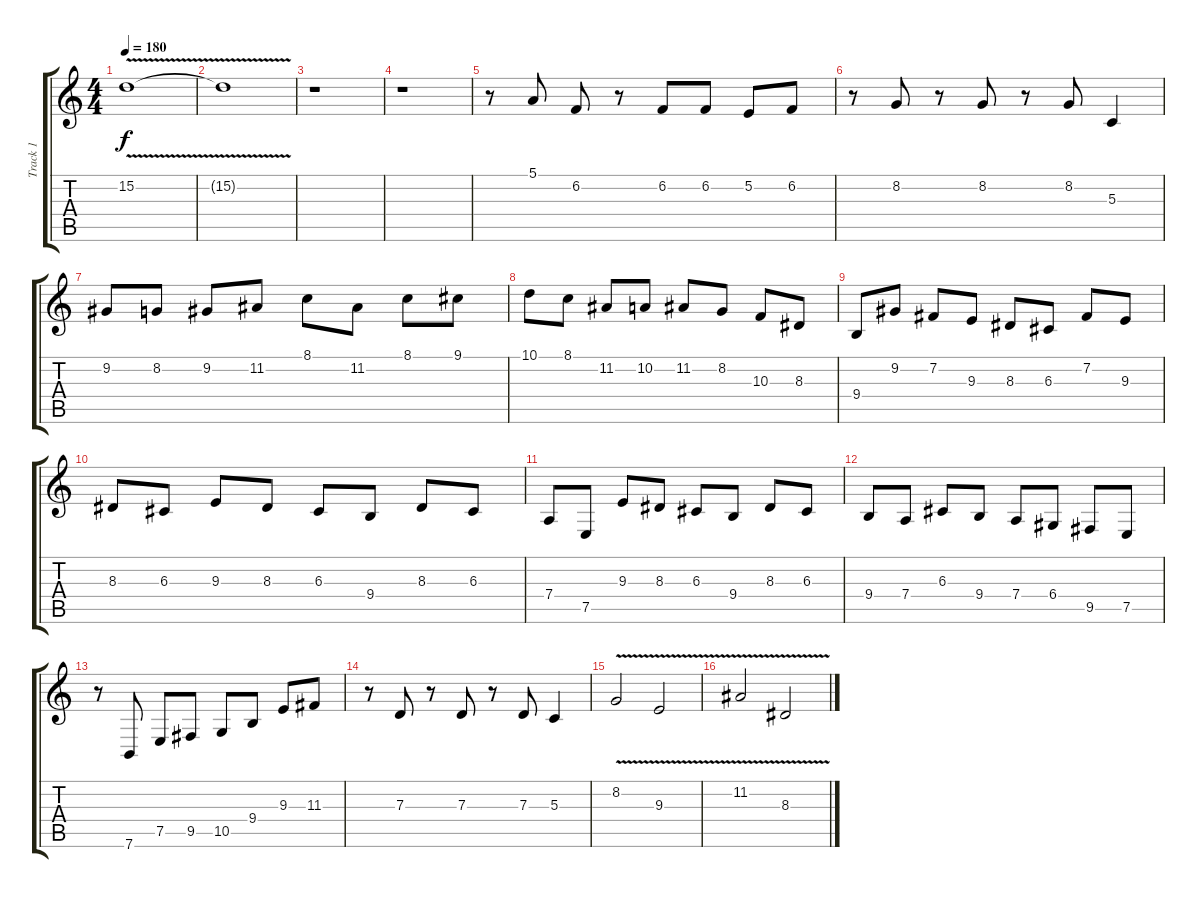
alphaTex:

\track ("Track 1" "Track 1") {instrument violin}
\staff {score tabs}
\tuning (E4 B3 G3 D3 A2 E2) {hide}
\ts (4 4)
\tempo 180
\clef g2
\ks c
15.2{v}.1{dy f} |
15.2{t}.1{volume 0} |
r.1{volume 13} |
r.1 |
r.8 5.1.8 6.2.8 r.8 6.2.8 6.2.8 5.2.8 6.2.8 |
r.8 8.2.8 r.8 8.2.8 r.8 8.2.8 5.3.4 |
9.2.8 8.2.8 9.2.8 11.2.8 8.1.8 11.2.8 8.1.8 9.1.8 |
10.1.8 8.1.8 11.2.8 10.2.8 11.2.8 8.2.8 10.3.8 8.3.8 |
9.4.8 9.2.8 7.2.8 9.3.8 8.3.8 6.3.8 7.2.8 9.3.8 |
8.3.8 6.3.8 9.3.8 8.3.8 6.3.8 9.4.8 8.3.8 6.3.8 |
7.4.8 7.5.8 9.3.8 8.3.8 6.3.8 9.4.8 8.3.8 6.3.8 |
9.4.8 7.4.8 6.3.8 9.4.8 7.4.8 6.4.8 9.5.8 7.5.8 |
r.8 7.6.8 7.5.8 9.5.8 10.5.8 9.4.8 9.3.8 11.3.8 |
r.8 7.3.8 r.8 7.3.8 r.8 7.3.8 5.3.4 |
8.2{v}.2 9.3{v}.2 |
11.2{v}.2 8.3{v}.2
